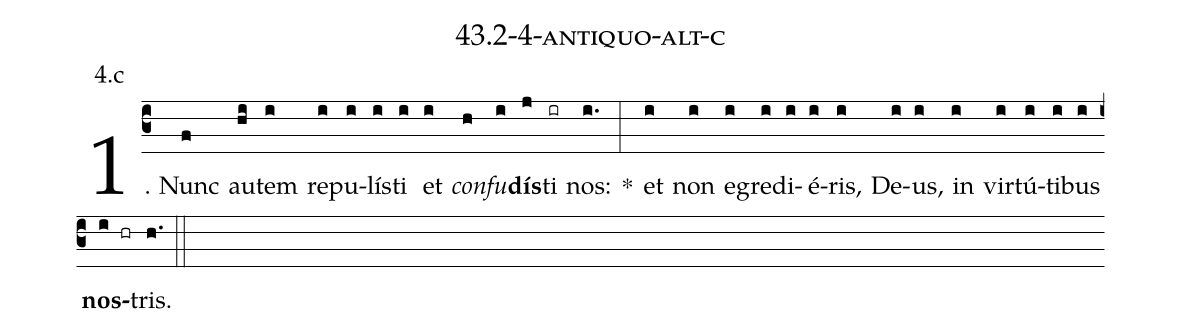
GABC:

name: 43.2-4-antiquo-alt-c;
annotation: 4.c;
%%
(c3)1. Nunc(f) au(hi)tem(i) re(i)pu(i)lís(i)ti(i) et(i) <i>con</i>(h)<i>fu</i>(i)<b>dís</b>(j)ti(ir) nos:(i.) *(:) et(i) non(i) e(i)gre(i)di(i)é(i)ris,(i) De(i)us,(i) in(i) vir(i)tú(i)ti(i)bus(i) <b>nos</b>(i hr)tris.(h.) (::)
